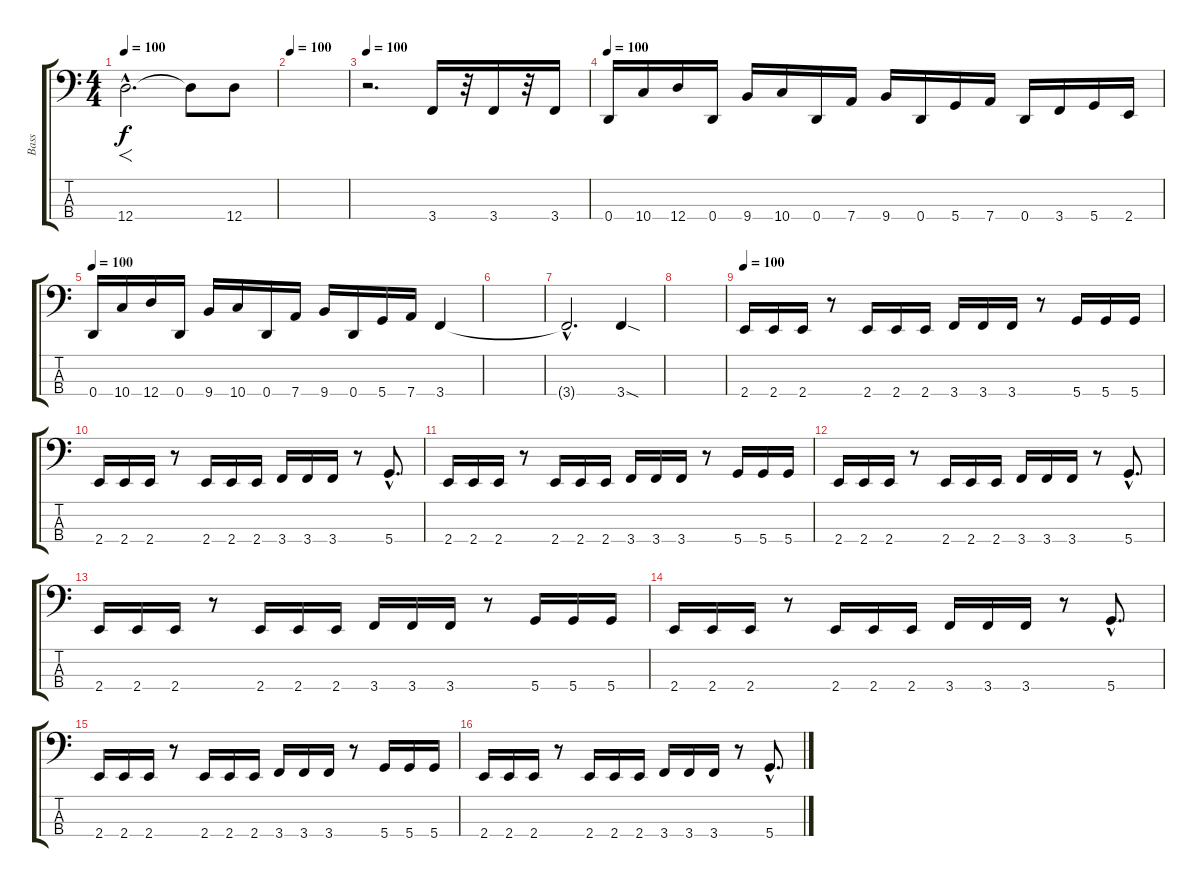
\track ("Bass" "Bass") {instrument electricbassfinger}
\staff {score tabs}
\tuning (G2 D2 A1 D1) {hide}
\ts (4 4)
\tempo 100
\clef f4
\ks c
12.4{hac}.2{f d dy f} 12.4{t}.8 12.4.8 |
\tempo 100
|
\tempo 100
r.2{d} 3.4.16 r.32 3.4.16 r.32 3.4.16 |
\tempo 100
0.4.16 10.4.16 12.4.16 0.4.16 9.4.16 10.4.16 0.4.16 7.4.16 9.4.16 0.4.16 5.4.16 7.4.16 0.4.16 3.4.16 5.4.16 2.4.16 |
\tempo 100
0.4.16 10.4.16 12.4.16 0.4.16 9.4.16 10.4.16 0.4.16 7.4.16 9.4.16 0.4.16 5.4.16 7.4.16 3.4.4 |
|
3.4{hac t}.2{d} 3.4{sod}.4 |
|
\tempo 100
2.4.16 2.4.16 2.4.16 r.8 2.4.16 2.4.16 2.4.16 3.4.16 3.4.16 3.4.16 r.8 5.4.16 5.4.16 5.4.16 |
2.4.16 2.4.16 2.4.16 r.8 2.4.16 2.4.16 2.4.16 3.4.16 3.4.16 3.4.16 r.8 5.4{hac}.8{d} |
2.4.16 2.4.16 2.4.16 r.8 2.4.16 2.4.16 2.4.16 3.4.16 3.4.16 3.4.16 r.8 5.4.16 5.4.16 5.4.16 |
2.4.16 2.4.16 2.4.16 r.8 2.4.16 2.4.16 2.4.16 3.4.16 3.4.16 3.4.16 r.8 5.4{hac}.8{d} |
2.4.16 2.4.16 2.4.16 r.8 2.4.16 2.4.16 2.4.16 3.4.16 3.4.16 3.4.16 r.8 5.4.16 5.4.16 5.4.16 |
2.4.16 2.4.16 2.4.16 r.8 2.4.16 2.4.16 2.4.16 3.4.16 3.4.16 3.4.16 r.8 5.4{hac}.8{d} |
2.4.16 2.4.16 2.4.16 r.8 2.4.16 2.4.16 2.4.16 3.4.16 3.4.16 3.4.16 r.8 5.4.16 5.4.16 5.4.16 |
2.4.16 2.4.16 2.4.16 r.8 2.4.16 2.4.16 2.4.16 3.4.16 3.4.16 3.4.16 r.8 5.4{hac}.8{d}
